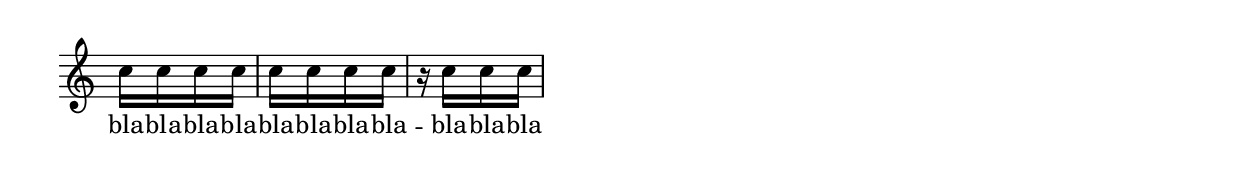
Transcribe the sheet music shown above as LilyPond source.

\version "2.6.0"

\header {

    texidoc = "Hyphens are print at the beginning of the line only when
they go past the first note. "

    }

\score {
<<     \new Staff \relative c'' { \time 1/4 c16[ c c  c]
\time 1/4
c16[ c c c]
\time 1/4
r c16[ c c]

}
     \new Lyrics \lyricmode {
	bla16 -- bla -- bla -- bla --
	bla -- bla -- bla -- bla8 --
	       bla16 -- bla -- bla 
       }>>
    \layout   {
	indent = 0.0 \cm
	linewidth = 3.4 \cm

	\context {
	    \Staff \remove "Time_signature_engraver"
	}
	
    }
      
}

	
